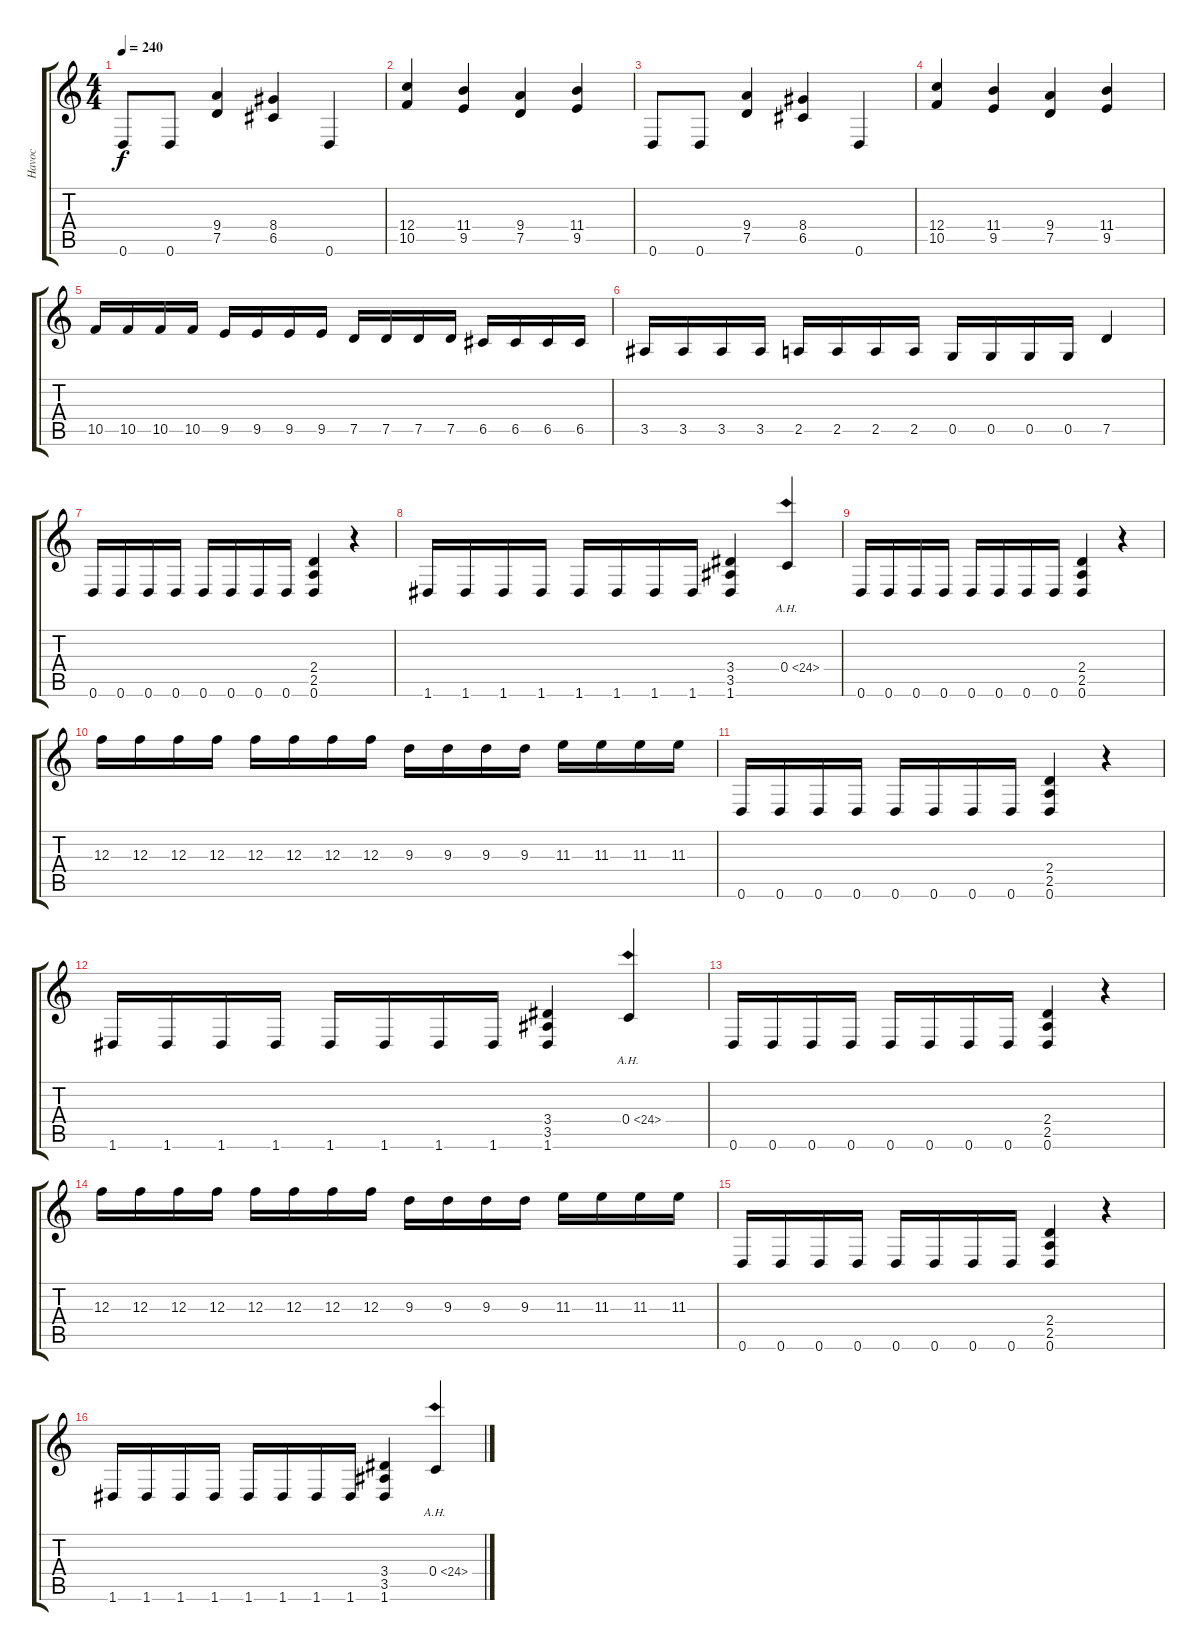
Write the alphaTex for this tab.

\track ("Havoc" "Havoc") {instrument distortionguitar}
\staff {score tabs}
\tuning (D4 A3 F3 C3 G2 D2) {hide}
\ts (4 4)
\tempo 240
\clef g2
\ks c
0.6.8{dy f} 0.6.8 (9.4 7.5).4 (8.4 6.5).4 0.6.4 |
(12.4 10.5).4 (11.4 9.5).4 (9.4 7.5).4 (11.4 9.5).4 |
0.6.8 0.6.8 (9.4 7.5).4 (8.4 6.5).4 0.6.4 |
(12.4 10.5).4 (11.4 9.5).4 (9.4 7.5).4 (11.4 9.5).4 |
10.5.16 10.5.16 10.5.16 10.5.16 9.5.16 9.5.16 9.5.16 9.5.16 7.5.16 7.5.16 7.5.16 7.5.16 6.5.16 6.5.16 6.5.16 6.5.16 |
3.5.16 3.5.16 3.5.16 3.5.16 2.5.16 2.5.16 2.5.16 2.5.16 0.5.16 0.5.16 0.5.16 0.5.16 7.5.4 |
0.6.16 0.6.16 0.6.16 0.6.16 0.6.16 0.6.16 0.6.16 0.6.16 (2.4 2.5 0.6).4 r.4 |
1.6.16 1.6.16 1.6.16 1.6.16 1.6.16 1.6.16 1.6.16 1.6.16 (3.4 3.5 1.6).4 0.4{ah 24}.4 |
0.6.16 0.6.16 0.6.16 0.6.16 0.6.16 0.6.16 0.6.16 0.6.16 (2.4 2.5 0.6).4 r.4 |
12.3.16 12.3.16 12.3.16 12.3.16 12.3.16 12.3.16 12.3.16 12.3.16 9.3.16 9.3.16 9.3.16 9.3.16 11.3.16 11.3.16 11.3.16 11.3.16 |
0.6.16 0.6.16 0.6.16 0.6.16 0.6.16 0.6.16 0.6.16 0.6.16 (2.4 2.5 0.6).4 r.4 |
1.6.16 1.6.16 1.6.16 1.6.16 1.6.16 1.6.16 1.6.16 1.6.16 (3.4 3.5 1.6).4 0.4{ah 24}.4 |
0.6.16 0.6.16 0.6.16 0.6.16 0.6.16 0.6.16 0.6.16 0.6.16 (2.4 2.5 0.6).4 r.4 |
12.3.16 12.3.16 12.3.16 12.3.16 12.3.16 12.3.16 12.3.16 12.3.16 9.3.16 9.3.16 9.3.16 9.3.16 11.3.16 11.3.16 11.3.16 11.3.16 |
0.6.16 0.6.16 0.6.16 0.6.16 0.6.16 0.6.16 0.6.16 0.6.16 (2.4 2.5 0.6).4 r.4 |
1.6.16 1.6.16 1.6.16 1.6.16 1.6.16 1.6.16 1.6.16 1.6.16 (3.4 3.5 1.6).4 0.4{ah 24}.4
